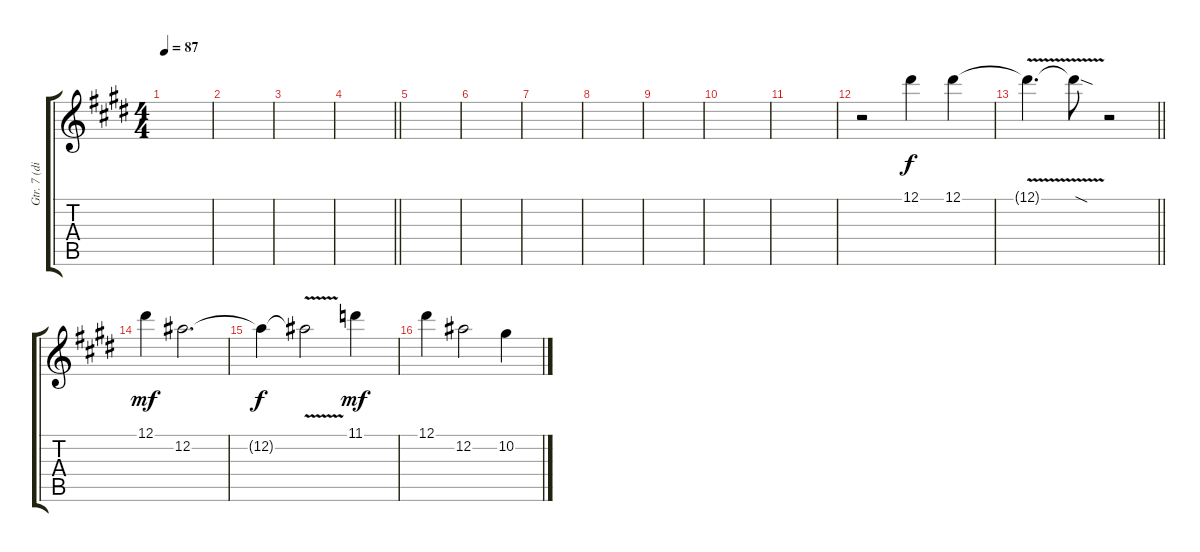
\track ("Gtr. 7 (dist.)" "Gtr. 7 (di") {instrument overdrivenguitar}
\staff {score tabs}
\tuning (Eb4 Bb3 Gb3 Db3 Ab2 Eb2) {hide}
\ts (4 4)
\tempo 87
\clef g2
\ks e
|
|
|
\barLineRight lightlight
|
|
|
|
|
|
|
|
r.2 12.1.4 12.1.4 |
\barLineRight lightlight
12.1{v t}.4{d dy f} 12.1{sod t}.8 r.2 |
12.1.4{dy mf} 12.2.2{d} |
12.2{t}.4{dy f} 12.2{v t}.2 11.1.4{dy mf} |
12.1.4 12.2.2 10.2.4
